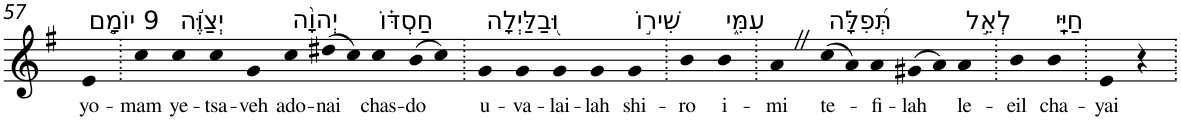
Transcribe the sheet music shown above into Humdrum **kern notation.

**kern	**text
*part1	*part1
*staff1	*staff1
*I"Piano	*
*I'Pno	*
!!LO:PB:g=z
*clefG2	*
*k[f#]	*
*G:	*
=57	=57
!LO:TX:a:t=9 יוֹמָ֤ם	!
!	!LO:LY:b
4e	yo-
=58.	=58.
!	!LO:LY:b
4cc	-mam
!LO:TX:a:t=יְצַוֶּ֬ה	!
!	!LO:LY:b
4cc	ye-
!	!LO:LY:b
4cc	-tsa-
!	!LO:LY:b
4g	-veh
!LO:TX:a:t=יְהוָ֨ה	!
!	!LO:LY:b
4cc	ado-
!	!LO:LY:b
(>8dd#X	-nai
8cc)	.
!LO:TX:a:t=חַסְדּ֗וֹ	!
!	!LO:LY:b
4cc	chas-
!	!LO:LY:b
(>8b	-do
8cc)	.
=59.	=59.
!LO:TX:a:t=וּ֭בַלַּיְלָה	!
!	!LO:LY:b
4g	u-
!	!LO:LY:b
4g	-va-
!	!LO:LY:b
4g	-lai-
!	!LO:LY:b
4g	-lah
!LO:TX:a:t=שִׁיר֣וֹ	!
!	!LO:LY:b
4g	shi-
=60.	=60.
!	!LO:LY:b
4b	-ro
!LO:TX:a:t=עִמִּ֑י	!
!	!LO:LY:b
4b	i-
=61.	=61.
!	!LO:LY:b
4aZ	-mi
!LO:TX:a:t=תְּ֝פִלָּ֗ה	!
!	!LO:LY:b
(>8cc	te-
8a)	.
!	!LO:LY:b
4a	-fi-
!	!LO:LY:b
(>8g#X	-lah
8a)	.
!LO:TX:a:t=לְאֵ֣ל	!
!	!LO:LY:b
4a	le-
=62.	=62.
!	!LO:LY:b
4b	-eil
!LO:TX:a:t=חַיָּֽי	!
!	!LO:LY:b
4b	cha-
=63.	=63.
!	!LO:LY:b
4e	-yai
4r	.
=.	=.
*-	*-
